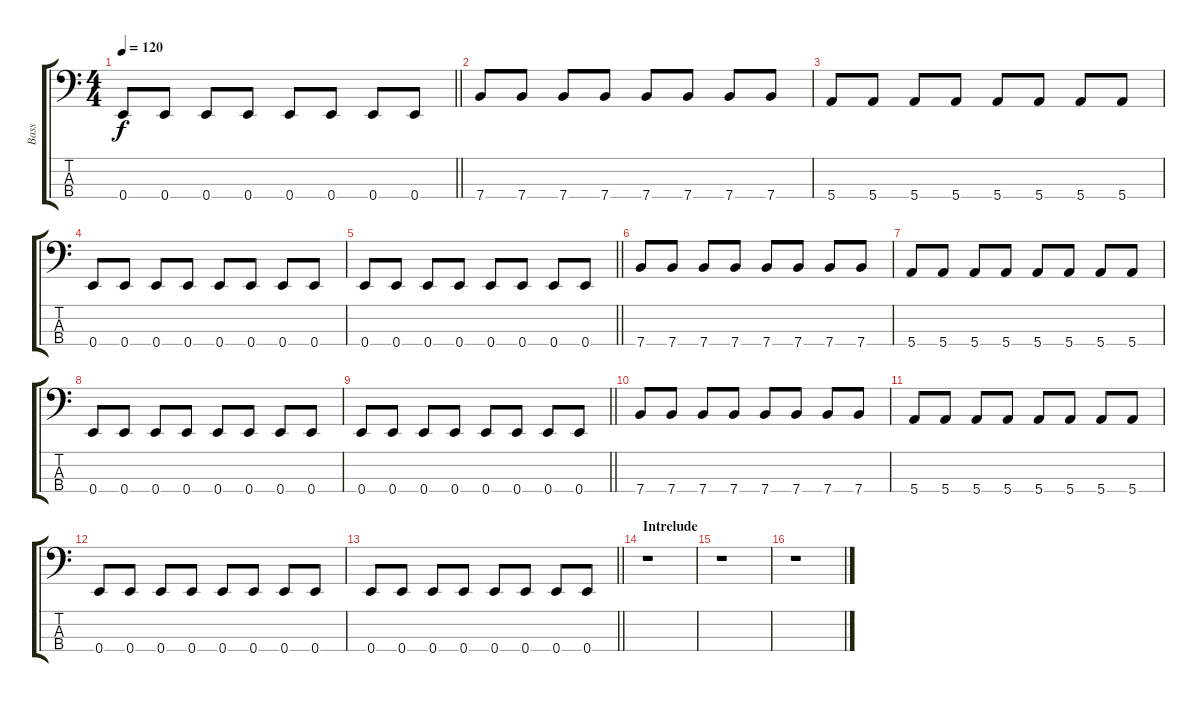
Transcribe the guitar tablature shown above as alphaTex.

\track ("Bass" "Bass") {instrument electricbassfinger}
\staff {score tabs}
\tuning (G2 D2 A1 E1) {hide}
\ts (4 4)
\tempo 120
\clef f4
\barLineRight lightlight
\ks c
0.4.8{dy f} 0.4.8 0.4.8 0.4.8 0.4.8 0.4.8 0.4.8 0.4.8 |
7.4.8 7.4.8 7.4.8 7.4.8 7.4.8 7.4.8 7.4.8 7.4.8 |
5.4.8 5.4.8 5.4.8 5.4.8 5.4.8 5.4.8 5.4.8 5.4.8 |
0.4.8 0.4.8 0.4.8 0.4.8 0.4.8 0.4.8 0.4.8 0.4.8 |
\barLineRight lightlight
0.4.8 0.4.8 0.4.8 0.4.8 0.4.8 0.4.8 0.4.8 0.4.8 |
7.4.8 7.4.8 7.4.8 7.4.8 7.4.8 7.4.8 7.4.8 7.4.8 |
5.4.8 5.4.8 5.4.8 5.4.8 5.4.8 5.4.8 5.4.8 5.4.8 |
0.4.8 0.4.8 0.4.8 0.4.8 0.4.8 0.4.8 0.4.8 0.4.8 |
\barLineRight lightlight
0.4.8 0.4.8 0.4.8 0.4.8 0.4.8 0.4.8 0.4.8 0.4.8 |
7.4.8 7.4.8 7.4.8 7.4.8 7.4.8 7.4.8 7.4.8 7.4.8 |
5.4.8 5.4.8 5.4.8 5.4.8 5.4.8 5.4.8 5.4.8 5.4.8 |
0.4.8 0.4.8 0.4.8 0.4.8 0.4.8 0.4.8 0.4.8 0.4.8 |
\barLineRight lightlight
0.4.8 0.4.8 0.4.8 0.4.8 0.4.8 0.4.8 0.4.8 0.4.8 |
\section ("" "Intrelude")
r.1 |
r.1 |
r.1
